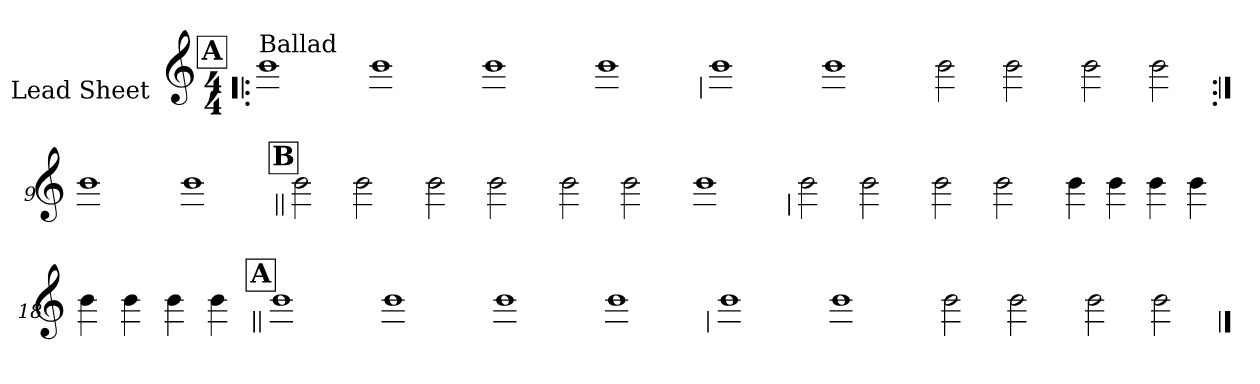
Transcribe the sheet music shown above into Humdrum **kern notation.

**kern
*part1
*staff1
*I"Lead Sheet
*stria0
*clefG2
*k[]
*C:
*M4/4
!!LO:REH:place=s1:a:t=A
=1!|:
!LO:TX:a:t=Ballad
1b
=2-
1b
=3-
1b
=4-
1b
!!LO:LB:g=z
=5
1b
=6-
1b
=7-
2b
2b
=8-
2b
2b
!!LO:LB:g=z
=9:|!
1b
=10-
1b
!!LO:LB:g=z
!!LO:REH:place=s1:a:t=B
=11||
2b
2b
=12-
2b
2b
=13-
2b
2b
=14-
1b
!!LO:LB:g=z
=15
2b
2b
=16-
2b
2b
=17-
4b
4b
4b
4b
=18-
4b
4b
4b
4b
!!LO:LB:g=z
!!LO:REH:place=s1:a:t=A
=19||
1b
=20-
1b
=21-
1b
=22-
1b
!!LO:LB:g=z
=23
1b
=24-
1b
=25-
2b
2b
=26-
2b
2b
==
*-
